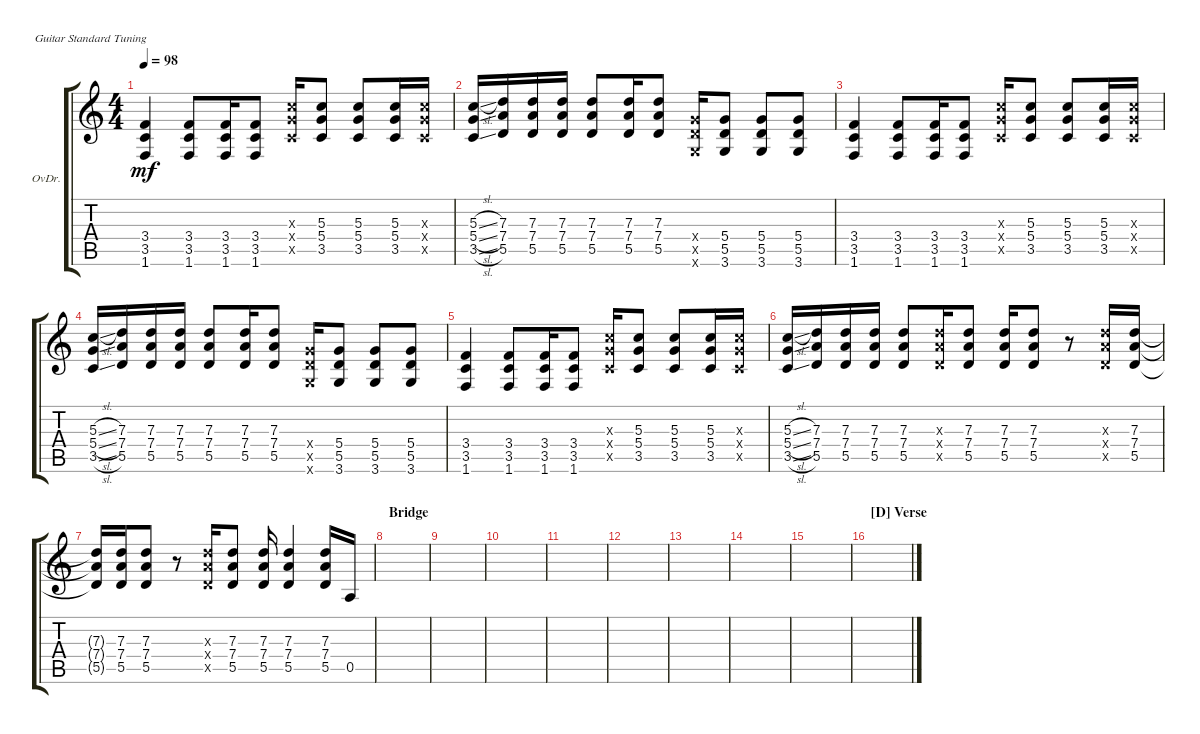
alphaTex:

\defaultSystemsLayout 4
\bracketExtendMode groupsimilarinstruments
\firstSystemTrackNameOrientation horizontal
\otherSystemsTrackNameOrientation horizontal
\track ("Overdriven Guitar (John Frucsiante)" "OvDr.") {instrument overdrivenguitar}
\staff {score tabs}
\tuning (E4 B3 G3 D3 A2 E2)
\ts (4 4)
\tempo 98
\clef g2
\scale
0.333333
\ks c
(1.6 3.5 3.4).4{dy mf} (3.4 3.5 1.6).8 (1.6 3.5 3.4).16 (3.4 3.5 1.6).8 (3.5{x} 5.4{x} 5.3{x}).16 (3.5 5.4 5.3).8 (3.5 5.4 5.3).8 (3.5 5.4 5.3).16 (3.5{x} 5.4{x} 5.3{x}).16 |
\scale
0.333333 (3.5{sl} 5.4{sl} 5.3{sl}).16 (5.5 7.4 7.3).16 (5.5 7.4 7.3).16 (7.3 7.4 5.5).16 (5.5 7.4 7.3).8 (7.3 7.4 5.5).16 (5.5 7.4 7.3).8 (3.6{x} 5.5{x} 5.4{x}).16 (3.6 5.5 5.4).8 (3.6 5.5 5.4).8 (3.6 5.5 5.4).8 |
\scale
0.333333 (1.6 3.5 3.4).4 (3.4 3.5 1.6).8 (1.6 3.5 3.4).16 (3.4 3.5 1.6).8 (3.5{x} 5.4{x} 5.3{x}).16 (3.5 5.4 5.3).8 (3.5 5.4 5.3).8 (3.5 5.4 5.3).16 (3.5{x} 5.4{x} 5.3{x}).16 |
\scale
0.333333 (3.5{sl} 5.4{sl} 5.3{sl}).16 (5.5 7.4 7.3).16 (5.5 7.4 7.3).16 (7.3 7.4 5.5).16 (5.5 7.4 7.3).8 (7.3 7.4 5.5).16 (5.5 7.4 7.3).8 (3.6{x} 5.5{x} 5.4{x}).16 (3.6 5.5 5.4).8 (3.6 5.5 5.4).8 (3.6 5.5 5.4).8 |
\scale
0.333333 (1.6 3.5 3.4).4 (3.4 3.5 1.6).8 (1.6 3.5 3.4).16 (3.4 3.5 1.6).8 (3.5{x} 5.4{x} 5.3{x}).16 (3.5 5.4 5.3).8 (3.5 5.4 5.3).8 (3.5 5.4 5.3).16 (3.5{x} 5.4{x} 5.3{x}).16 |
\scale
0.333333 (3.5{sl} 5.4{sl} 5.3{sl}).16 (5.5 7.4 7.3).16 (5.5 7.4 7.3).16 (7.3 7.4 5.5).16 (5.5 7.4 7.3).8 (7.3{x} 7.4{x} 5.5{x}).16 (5.5 7.4 7.3).8 (5.5 7.4 7.3).16 (7.3 7.4 5.5).8 r.8 (7.3{x} 7.4{x} 5.5{x}).16 (5.5 7.4 7.3).16 |
\scale
0.333333 (5.5{t} 7.4{t} 7.3{t}).16 (5.5 7.4 7.3).16 (7.3 7.4 5.5).8 r.8 (7.3{x} 7.4{x} 5.5{x}).16 (5.5 7.4 7.3).8 (5.5 7.4 7.3).16 (7.3 7.4 5.5).4 (5.5 7.4 7.3).16 0.5.16 |
\section ("" "Bridge")
\scale
0.333333 |
\scale
0.333333 |
\scale
0.333333 |
\scale
0.333333 |
\scale
0.333333 |
\scale
0.333333 |
\scale
0.333333 |
\scale
0.333333 |
\section ("D" "Verse")
\scale
0.333333
